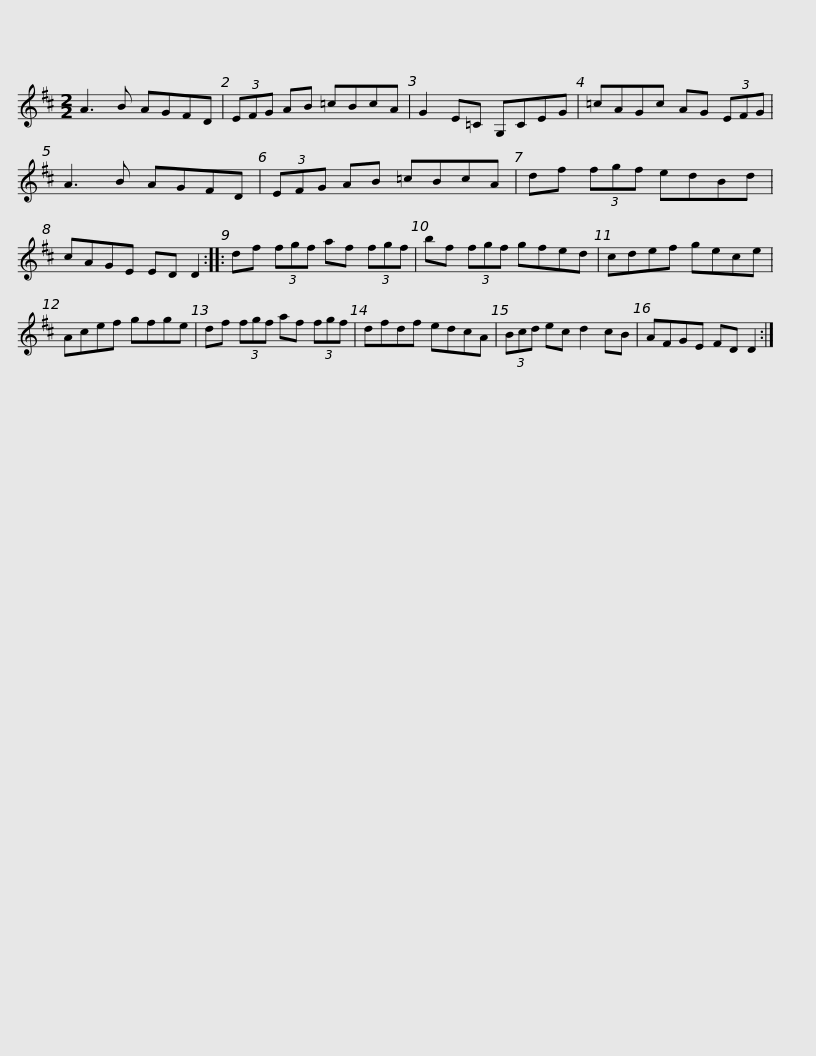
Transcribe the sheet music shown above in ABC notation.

X:1
L:1/8
M:2/2
I:linebreak $
K:D
V:1 treble
V:1
 A3 B AGFD | (3EFG AB =cBcA | G2 E=C G,CEG | =cAGc AG (3EFG | A3 B AGFD |$ %5
 (3EFG AB =cBcA | df (3fgf edBd | cAGE ED D2 :: df (3fgf af (3fgf | bf (3fgf gfed |$ %10
 cdef gece | Acef gfge | df (3fgf af (3fgf | dfdf edcA | (3Bcd ec d2 cB |$ %15
 AFGE FD D2 :| %16
